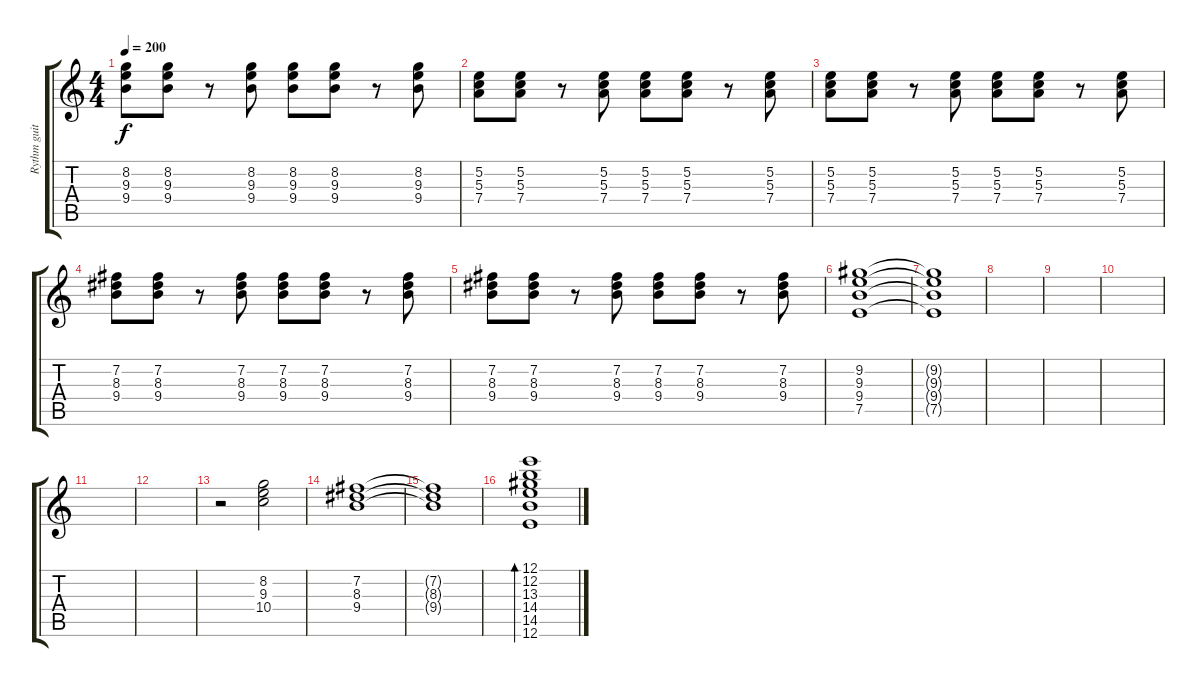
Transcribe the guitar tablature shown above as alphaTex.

\track ("Rythm guitar" "Rythm guit") {instrument electricguitarclean}
\staff {score tabs}
\tuning (E4 B3 G3 D3 A2 E2) {hide}
\ts (4 4)
\tempo 200
\clef g2
\ks c
(8.2 9.3 9.4).8{dy f} (8.2 9.3 9.4).8 r.8 (8.2 9.3 9.4).8 (8.2 9.3 9.4).8 (8.2 9.3 9.4).8 r.8 (8.2 9.3 9.4).8 |
(5.2 5.3 7.4).8 (5.2 5.3 7.4).8 r.8 (5.2 5.3 7.4).8 (5.2 5.3 7.4).8 (5.2 5.3 7.4).8 r.8 (5.2 5.3 7.4).8 |
(5.2 5.3 7.4).8 (5.2 5.3 7.4).8 r.8 (5.2 5.3 7.4).8 (5.2 5.3 7.4).8 (5.2 5.3 7.4).8 r.8 (5.2 5.3 7.4).8 |
(7.2 8.3 9.4).8 (7.2 8.3 9.4).8 r.8 (7.2 8.3 9.4).8 (7.2 8.3 9.4).8 (7.2 8.3 9.4).8 r.8 (7.2 8.3 9.4).8 |
(7.2 8.3 9.4).8 (7.2 8.3 9.4).8 r.8 (7.2 8.3 9.4).8 (7.2 8.3 9.4).8 (7.2 8.3 9.4).8 r.8 (7.2 8.3 9.4).8 |
(9.2 9.3 9.4 7.5).1 |
(9.2{t} 9.3{t} 9.4{t} 7.5{t}).1 |
|
|
|
|
|
r.2 (8.2 9.3 10.4).2 |
(7.2 8.3 9.4).1 |
(7.2{t} 8.3{t} 9.4{t}).1 |
(12.1 12.2 13.3 14.4 14.5 12.6).1{bd 480}
